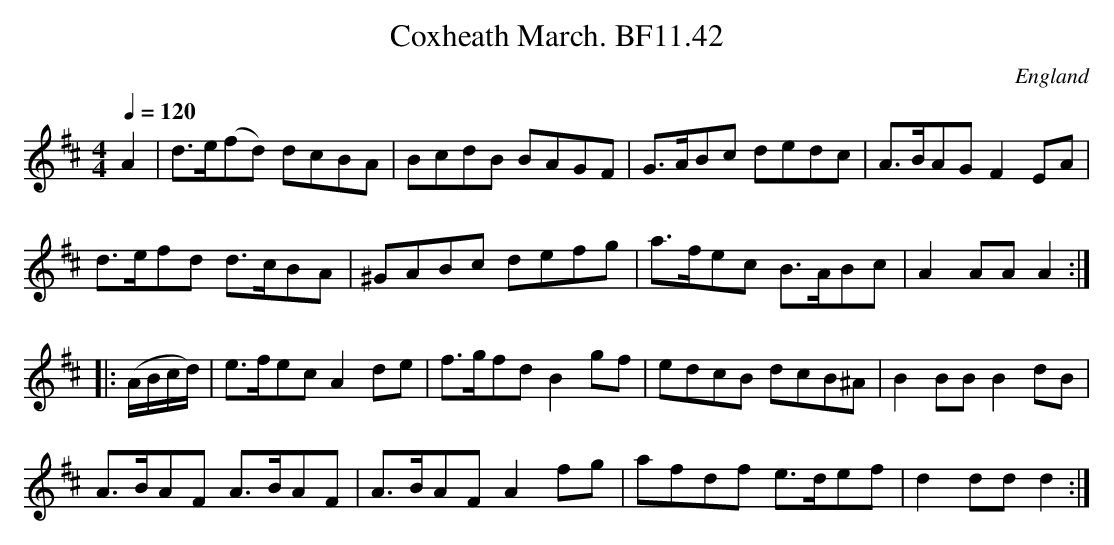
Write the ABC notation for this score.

X:1
T:Coxheath March. BF11.42
M:4/4
Q:1/4=120
O:England
notC:Hand of James Lishman
K:D major
A2|d>e(fd) dcBA|BcdB BAGF|G>ABc dedc|A>BAG F2EA|!
d>efd d>cBA|^GABc defg|a>fec B>ABc|A2AAA2:|!
|:(A/B/c/d/)|e>fecA2de|f>gfdB2gf|edcB dcB^A|B2BBB2dB|!
A>BAF A>BAF|A>BAFA2fg|afdf e>def|d2ddd2:|
